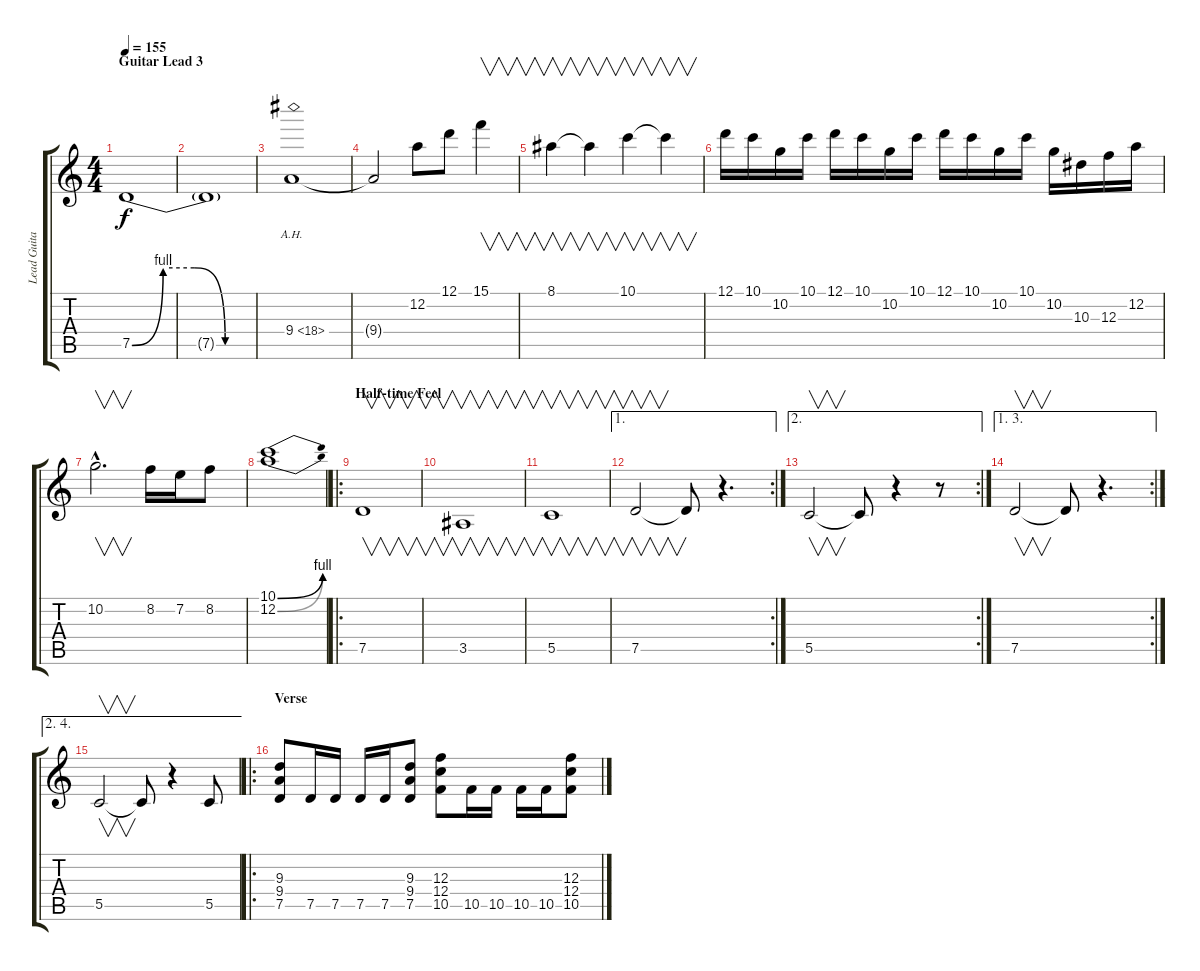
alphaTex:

\track ("Lead Guitar 1" "Lead Guita") {instrument distortionguitar}
\staff {score tabs}
\tuning (D4 A3 F3 C3 G2 D2) {hide}
\ts (4 4)
\section ("" "Guitar Lead 3")
\tempo 155
\clef g2
\ks c
7.5{be (custom 0 0 15 4 30 4 45 0 60 0)}.1{dy f volume 16 balance 8} |
7.5{t}.1 |
9.4{ah 9}.1 |
9.4{t}.2 12.2.8 12.1.8 15.1.4{v} |
8.1.4{v balance 0} 8.1{t}.4{v} 10.1.4{v} 10.1{t}.4{v} |
12.1.16{balance 8} 10.1.16 10.2.16 10.1.16 12.1.16 10.1.16 10.2.16 10.1.16 12.1.16 10.1.16 10.2.16 10.1.16 10.2.16 10.3.16 12.3.16 12.2.16 |
10.2{hac}.2{v d} 8.2.16 7.2.16 8.2.8 |
(10.1{be (bend 0 0 60 4)} 12.2{be (bend 0 0 60 4)}).1 |
\ro
\section ("" "Half-time Feel")
7.5.1{v} |
3.5.1{v} |
5.5.1{v} |
\ae 1
\rc 2
7.5.2{v} 7.5{t}.8 r.4{d} |
\ae 2
\rc 2
5.5.2{v} 5.5{t}.8 r.4 r.8 |
\ae (1 3)
\rc 2
7.5.2{v} 7.5{t}.8 r.4{d} |
\ae (2 4)
5.5.2{v} 5.5{t}.8 r.4 5.5.8 |
\ro
\section ("" "Verse")
(9.3 9.4 7.5).8 7.5.16 7.5.16 7.5.16 7.5.16 (9.3 9.4 7.5).8 (12.3 12.4 10.5).8 10.5.16 10.5.16 10.5.16 10.5.16 (12.3 12.4 10.5).8
